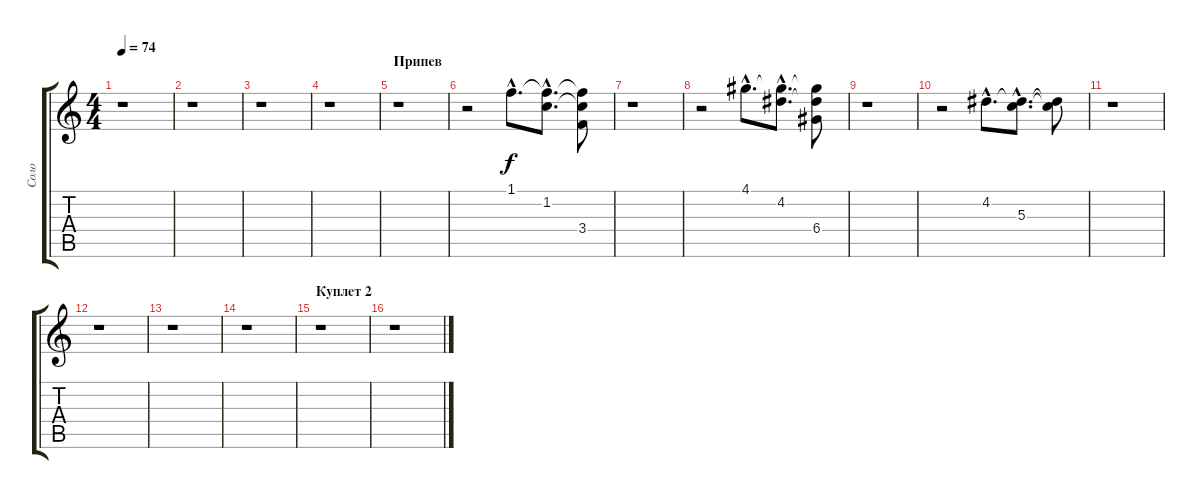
\track ("Соло" "Соло") {instrument distortionguitar}
\staff {score tabs}
\tuning (E4 B3 G3 D3 A2 E2) {hide}
\ts (4 4)
\tempo 74
\clef g2
\ks c
r.1{dy f} |
r.1 |
r.1 |
r.1 |
\section ("" "Припев")
r.1 |
r.2 1.1{hac}.8{d} (1.1{hac t} 1.2{hac}).8{d} (1.1{t} 1.2{t} 3.4).8 |
r.1 |
r.2 4.1{hac}.8{d} (4.1{hac t} 4.2{hac}).8{d} (4.1{t} 4.2{t} 6.4).8 |
r.1 |
r.2 4.2{hac}.8{d} (4.2{hac t} 5.3{hac}).8{d} (4.2{t} 5.3{t}).8 |
r.1 |
r.1 |
r.1 |
r.1 |
\section ("" "Куплет 2")
r.1 |
r.1
